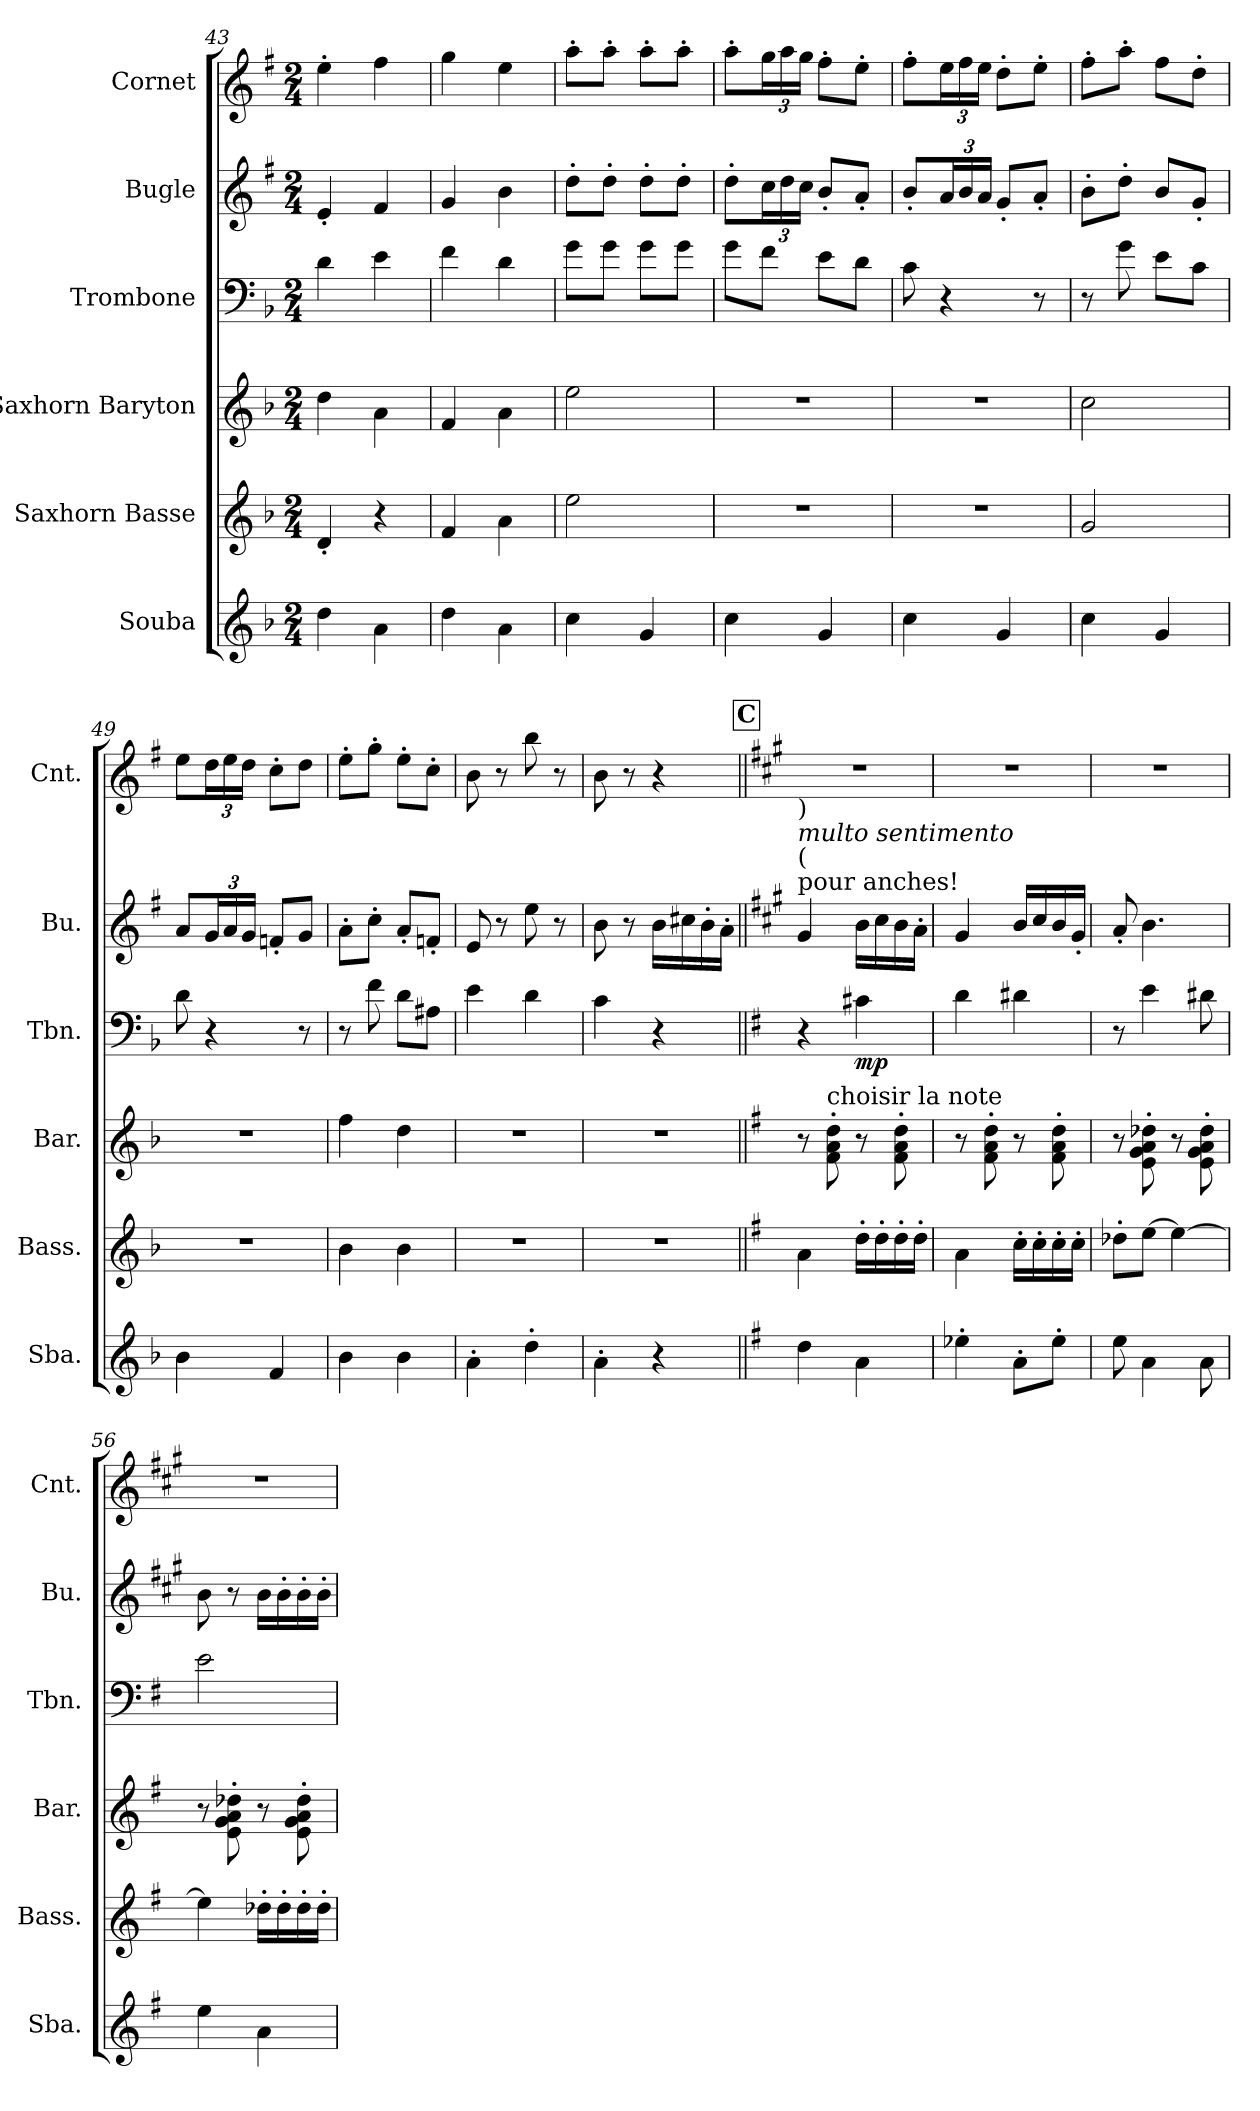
**kern	**kern	**kern	**kern	**dynam	**kern	**kern
*part6	*part5	*part4	*part3	*part3	*part2	*part1
*staff6	*staff5	*staff4	*staff3	*staff3	*staff2	*staff1
*I"Souba	*I"Saxhorn Basse	*I"Saxhorn Baryton	*I"Trombone	*	*I"Bugle	*I"Cornet
*I'Sba.	*I'Bass.	*I'Bar.	*I'Tbn.	*	*I'Bu.	*I'Cnt.
*clefG2	*clefG2	*clefG2	*clefF4	*	*clefG2	*clefG2
*ITrd15c26	*ITrd8c14	*ITrd8c14	*	*	*ITrd1c2	*ITrd1c2
*k[b-]	*k[b-]	*k[b-]	*k[b-]	*	*k[b-]	*k[b-]
*M2/4	*M2/4	*M2/4	*M2/4	*	*M2/4	*M2/4
=43	=43	=43	=43	=43	=43	=43
4D\	4D'/	4d\	4d\	.	4d'/	4dd'\
4AA\	4r	4A\	4e\	.	4e/	4ee\
=44	=44	=44	=44	=44	=44	=44
4D\	4F/	4F/	4f\	.	4f/	4ff\
4AA\	4A\	4A\	4d\	.	4a\	4dd\
!!LO:PB:g=z
=45	=45	=45	=45	=45	=45	=45
4C\	2e\	2e\	8g\L	.	8cc'\L	8gg'\L
.	.	.	8g\J	.	8cc'\J	8gg'\J
4GG/	.	.	8g\L	.	8cc'\L	8gg'\L
.	.	.	8g\J	.	8cc'\J	8gg'\J
=46	=46	=46	=46	=46	=46	=46
4C\	2r	2r	8g\L	.	8cc'\L	8gg'\L
*	*	*	*	*	*Xbrackettup	*Xbrackettup
.	.	.	8f\J	.	24b-\L	24ff\L
.	.	.	.	.	24cc\	24gg\
.	.	.	.	.	24b-\JJ	24ff\JJ
4GG/	.	.	8e\L	.	8a'/L	8ee'\L
.	.	.	8d\J	.	8g'/J	8dd'\J
=47	=47	=47	=47	=47	=47	=47
4C\	2r	2r	8c\	.	8a'/L	8ee'\L
.	.	.	4r	.	24g/L	24dd\L
.	.	.	.	.	24a/	24ee\
.	.	.	.	.	24g/JJ	24dd\JJ
4GG/	.	.	.	.	8f'/L	8cc'\L
.	.	.	8r	.	8g'/J	8dd'\J
=48	=48	=48	=48	=48	=48	=48
4C\	2G/	2c\	8r	.	8a'\L	8ee'\L
.	.	.	8g\	.	8cc'\J	8gg'\J
4GG/	.	.	8e\L	.	8a/L	8ee\L
.	.	.	8c\J	.	8f'/J	8cc'\J
=49	=49	=49	=49	=49	=49	=49
4BB-\	2r	2r	8d\	.	8g/L	8dd\L
.	.	.	4r	.	24f/L	24cc\L
.	.	.	.	.	24g/	24dd\
.	.	.	.	.	24f/JJ	24cc\JJ
4FF/	.	.	.	.	8e-X'/L	8b-'\L
.	.	.	8r	.	8f/J	8cc\J
=50	=50	=50	=50	=50	=50	=50
4BB-\	4B-\	4f\	8r	.	8g'\L	8dd'\L
.	.	.	8f\	.	8b-'\J	8ff'\J
4BB-\	4B-\	4d\	8d\L	.	8g'/L	8dd'\L
.	.	.	8A#X\J	.	8e-X'/J	8b-'\J
!!LO:LB:g=z
=51	=51	=51	=51	=51	=51	=51
4AA'\	2r	2r	4e\	.	8d/	8a\
.	.	.	.	.	8r	8r
4D'\	.	.	4d\	.	8dd\	8aa\
.	.	.	.	.	8r	8r
=52	=52	=52	=52	=52	=52	=52
4AA'\	2r	2r	4c\	.	8a\	8a\
.	.	.	.	.	8r	8r
4r	.	.	4r	.	16a\LL	4r
.	.	.	.	.	16bn\	.
.	.	.	.	.	16a'\	.
.	.	.	.	.	16g'\JJ	.
!!LO:REH:place=s1:a:B:fs=14:t=C
=53||	=53||	=53||	=53||	=53||	=53||	=53||
*k[f#]	*k[f#]	*k[f#]	*k[f#]	*	*k[f#]	*k[f#]
!	!	!	!	!	!LO:TX:a:t=pour anches!	!
!	!	!	!	!	!LO:TX:a:t=(	!
!	!	!	!	!	!LO:TX:a:i:t=multo sentimento	!
!	!	!	!	!	!LO:TX:a:t=)	!
4D\	4A\	8r	4r	.	4f#/	2r
!	!	!LO:TX:a:t=choisir la note	!	!	!	!
.	.	8F#\' 8A\' 8d\'	.	.	.	.
!	!	!	!	!LO:DY:b	!	!
4AA\	16d'\LL	8r	4c#X\	mp	16a\LL	.
.	16d'\	.	.	.	16b\	.
.	16d'\	8F#\' 8A\' 8d\'	.	.	16a\	.
.	16d'\JJ	.	.	.	16g'\JJ	.
=54	=54	=54	=54	=54	=54	=54
4E-X'\	4A\	8r	4d\	.	4f#/	2r
.	.	8F#\' 8A\' 8d\'	.	.	.	.
8AA'\L	16c'\LL	8r	4d#X\	.	16a/LL	.
.	16c'\	.	.	.	16b/	.
8E-'\J	16c'\	8F#\' 8A\' 8d\'	.	.	16a/	.
.	16c'\JJ	.	.	.	16f#'/JJ	.
=55	=55	=55	=55	=55	=55	=55
8E\	8d-X'\L	8r	8r	.	8g'/	2r
4AA\	[8e\J	8E\' 8G\' 8A\' 8d-X\'	4e\	.	4.a\	.
.	4e\_	8r	.	.	.	.
8AA\	.	8E\' 8G\' 8A\' 8d-\'	8d#X\	.	.	.
!!LO:PB:g=z
=56	=56	=56	=56	=56	=56	=56
4E\	4e\]	8r	2e\	.	8a\	2r
.	.	8E\' 8G\' 8A\' 8d-X\'	.	.	8r	.
4AA\	16d-X'\LL	8r	.	.	16a\LL	.
.	16d-'\	.	.	.	16a'\	.
.	16d-'\	8E\' 8G\' 8A\' 8d-\'	.	.	16a'\	.
.	16d-'\JJ	.	.	.	16a'\JJ	.
=	=	=	=	=	=	=
*-	*-	*-	*-	*-	*-	*-
